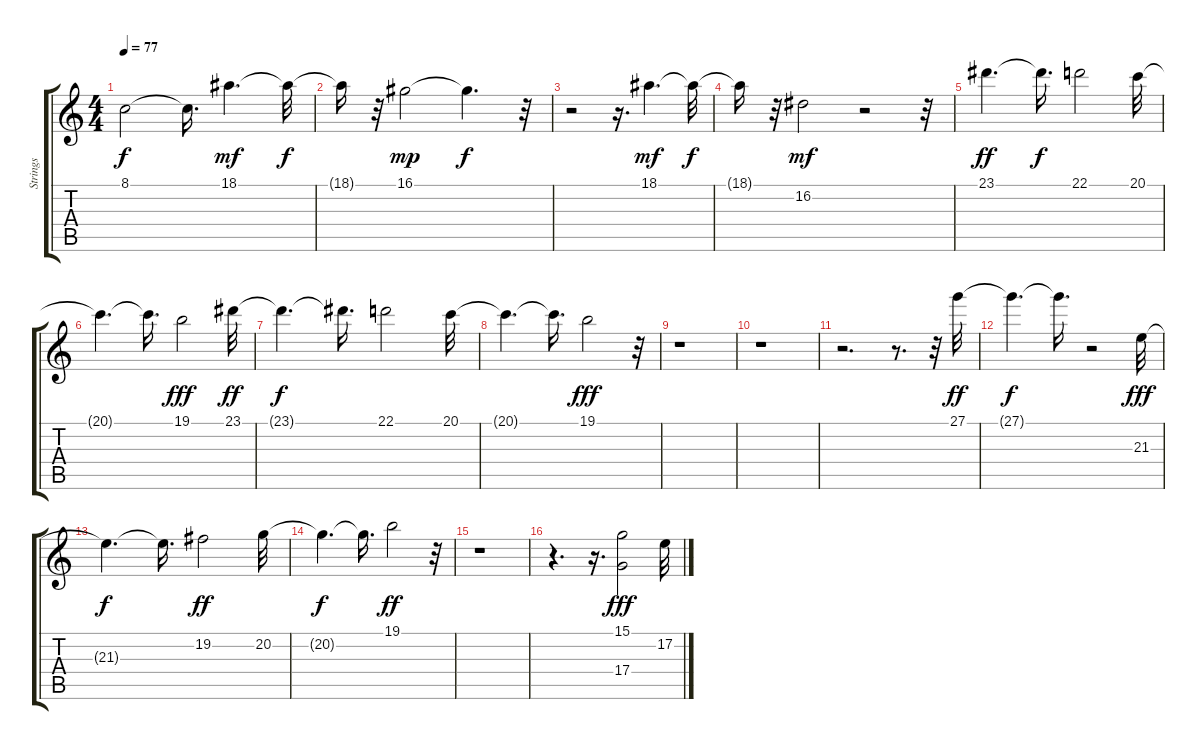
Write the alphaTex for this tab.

\track ("Strings" "Strings") {instrument stringensemble2}
\staff {score tabs}
\tuning (E4 B3 G3 D3 A2 E2) {hide}
\ts (4 4)
\tempo 77
\clef g2
\ks c
8.1{t}.2{dy f} 8.1{t}.16{d} 18.1.4{d dy mf} 18.1{t}.32{dy f} |
18.1{t}.16 r.32 16.1.2{dy mp} 16.1{t}.4{d dy f} r.32 |
r.2 r.16{d} 18.1.4{d dy mf} 18.1{t}.32{dy f} |
18.1{t}.16 r.32 16.2.2{dy mf} r.2 r.32 |
23.1.4{d dy ff} 23.1{t}.16{d dy f} 22.1.2 20.1.32 |
20.1{t}.4{d} 20.1{t}.16{d} 19.1.2{dy fff} 23.1.32{dy ff} |
23.1{t}.4{d dy f} 23.1{t}.16{d} 22.1.2 20.1.32 |
20.1{t}.4{d} 20.1{t}.16{d} 19.1.2{dy fff} r.32 |
r.1 |
r.1 |
r.2{d} r.8{d} r.32 27.1.32{dy ff} |
27.1{t}.4{d dy f} 27.1{t}.16{d} r.2 21.3.32{dy fff} |
21.3{t}.4{d dy f} 21.3{t}.16{d} 19.2.2{dy ff} 20.2.32 |
20.2{t}.4{d dy f} 20.2{t}.16{d} 19.1.2{dy ff} r.32 |
r.1 |
r.4{d} r.16{d} (15.1 17.4).2{dy fff} 17.2.32
